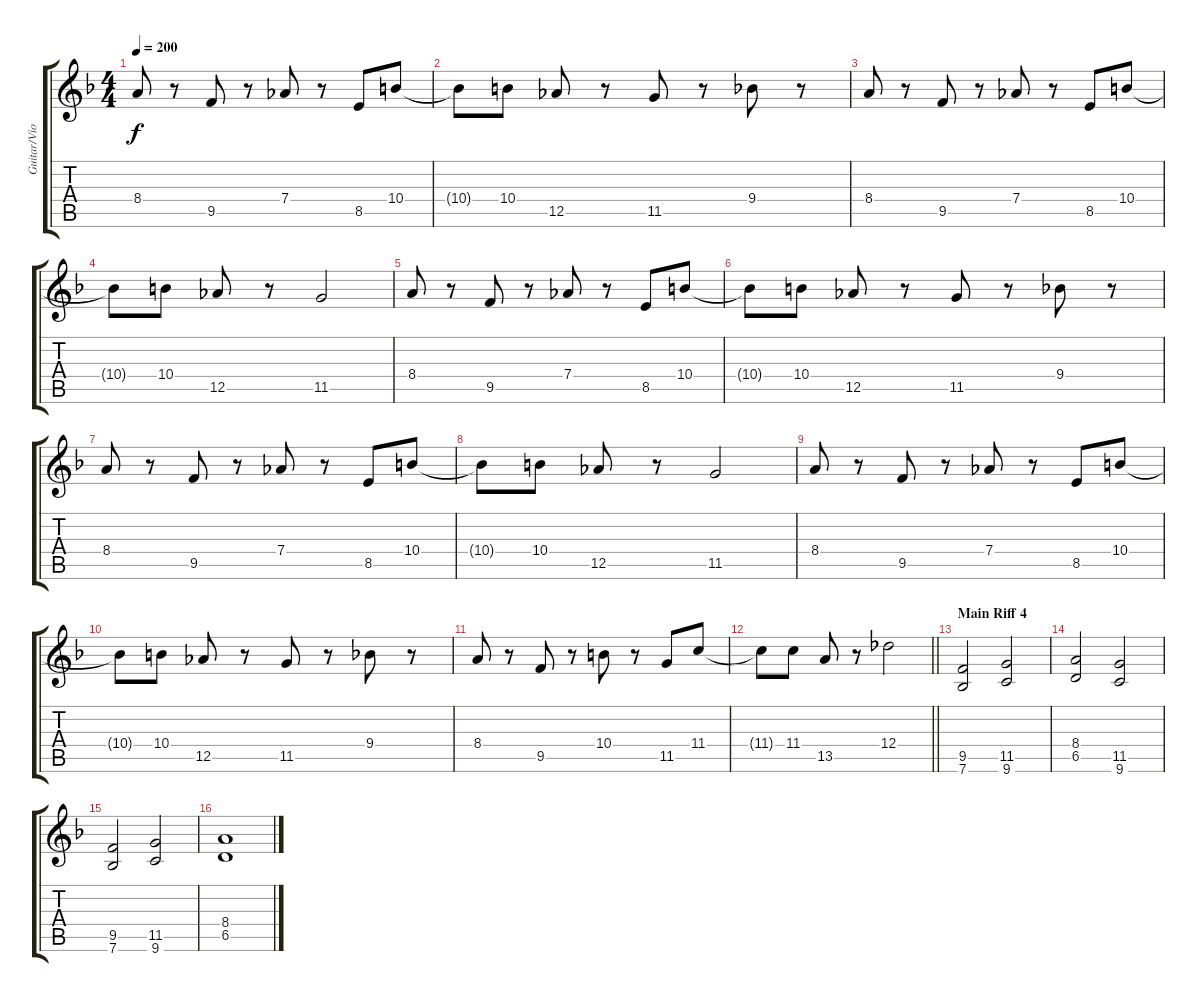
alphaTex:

\track ("Guitar/Violin" "Guitar/Vio") {instrument distortionguitar}
\staff {score tabs}
\tuning (Eb4 Bb3 Gb3 Db3 Ab2 Eb2) {hide}
\ts (4 4)
\tempo 200
\clef g2
\ks dminor
8.4.8{dy f} r.8 9.5.8 r.8 7.4.8 r.8 8.5.8 10.4.8 |
10.4{t}.8 10.4.8 12.5.8 r.8 11.5.8 r.8 9.4.8 r.8 |
8.4.8 r.8 9.5.8 r.8 7.4.8 r.8 8.5.8 10.4.8 |
10.4{t}.8 10.4.8 12.5.8 r.8 11.5.2 |
8.4.8 r.8 9.5.8 r.8 7.4.8 r.8 8.5.8 10.4.8 |
10.4{t}.8 10.4.8 12.5.8 r.8 11.5.8 r.8 9.4.8 r.8 |
8.4.8 r.8 9.5.8 r.8 7.4.8 r.8 8.5.8 10.4.8 |
10.4{t}.8 10.4.8 12.5.8 r.8 11.5.2 |
8.4.8 r.8 9.5.8 r.8 7.4.8 r.8 8.5.8 10.4.8 |
10.4{t}.8 10.4.8 12.5.8 r.8 11.5.8 r.8 9.4.8 r.8 |
8.4.8 r.8 9.5.8 r.8 10.4.8 r.8 11.5.8 11.4.8 |
\barLineRight lightlight
11.4{t}.8 11.4.8 13.5.8 r.8 12.4.2 |
\section ("" "Main Riff 4")
(9.5 7.6).2 (11.5 9.6).2 |
(8.4 6.5).2 (11.5 9.6).2 |
(9.5 7.6).2 (11.5 9.6).2 |
(8.4 6.5).1
